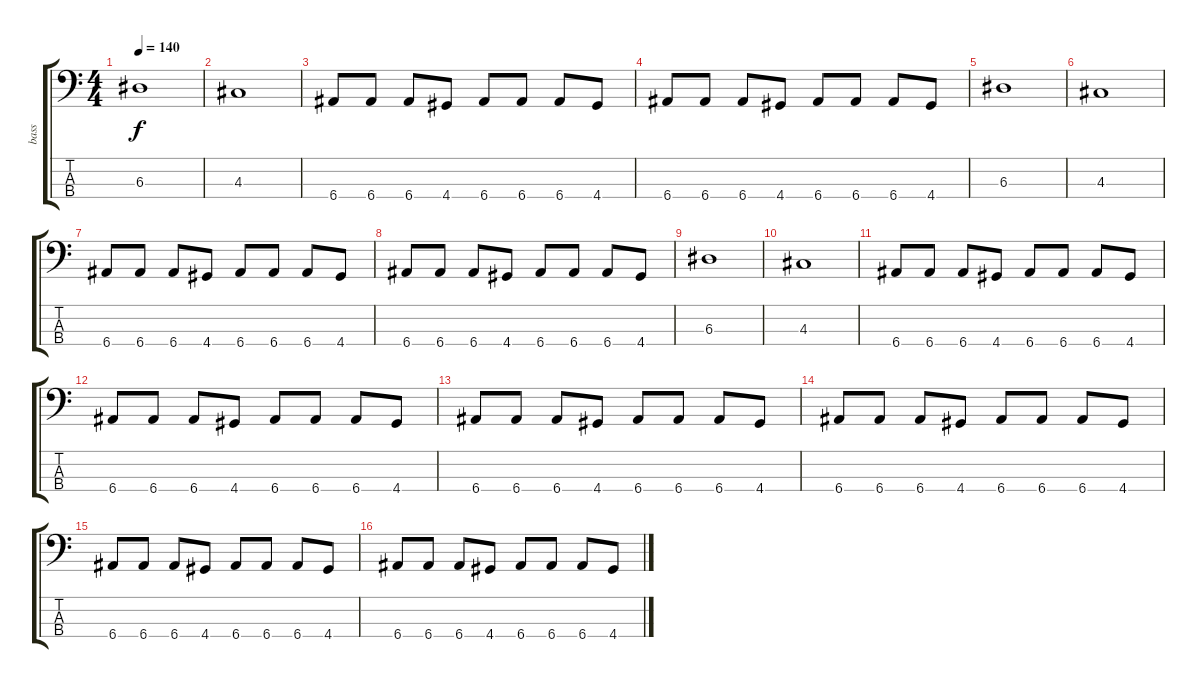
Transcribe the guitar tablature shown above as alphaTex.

\track ("bass" "bass") {instrument electricbassfinger}
\staff {score tabs}
\tuning (G2 D2 A1 E1) {hide}
\ts (4 4)
\tempo 140
\clef f4
\ks c
6.3.1{dy f} |
4.3.1 |
6.4.8 6.4.8 6.4.8 4.4.8 6.4.8 6.4.8 6.4.8 4.4.8 |
6.4.8 6.4.8 6.4.8 4.4.8 6.4.8 6.4.8 6.4.8 4.4.8 |
6.3.1 |
4.3.1 |
6.4.8 6.4.8 6.4.8 4.4.8 6.4.8 6.4.8 6.4.8 4.4.8 |
6.4.8 6.4.8 6.4.8 4.4.8 6.4.8 6.4.8 6.4.8 4.4.8 |
6.3.1 |
4.3.1 |
6.4.8 6.4.8 6.4.8 4.4.8 6.4.8 6.4.8 6.4.8 4.4.8 |
6.4.8 6.4.8 6.4.8 4.4.8 6.4.8 6.4.8 6.4.8 4.4.8 |
6.4.8 6.4.8 6.4.8 4.4.8 6.4.8 6.4.8 6.4.8 4.4.8 |
6.4.8 6.4.8 6.4.8 4.4.8 6.4.8 6.4.8 6.4.8 4.4.8 |
6.4.8 6.4.8 6.4.8 4.4.8 6.4.8 6.4.8 6.4.8 4.4.8 |
6.4.8 6.4.8 6.4.8 4.4.8 6.4.8 6.4.8 6.4.8 4.4.8
